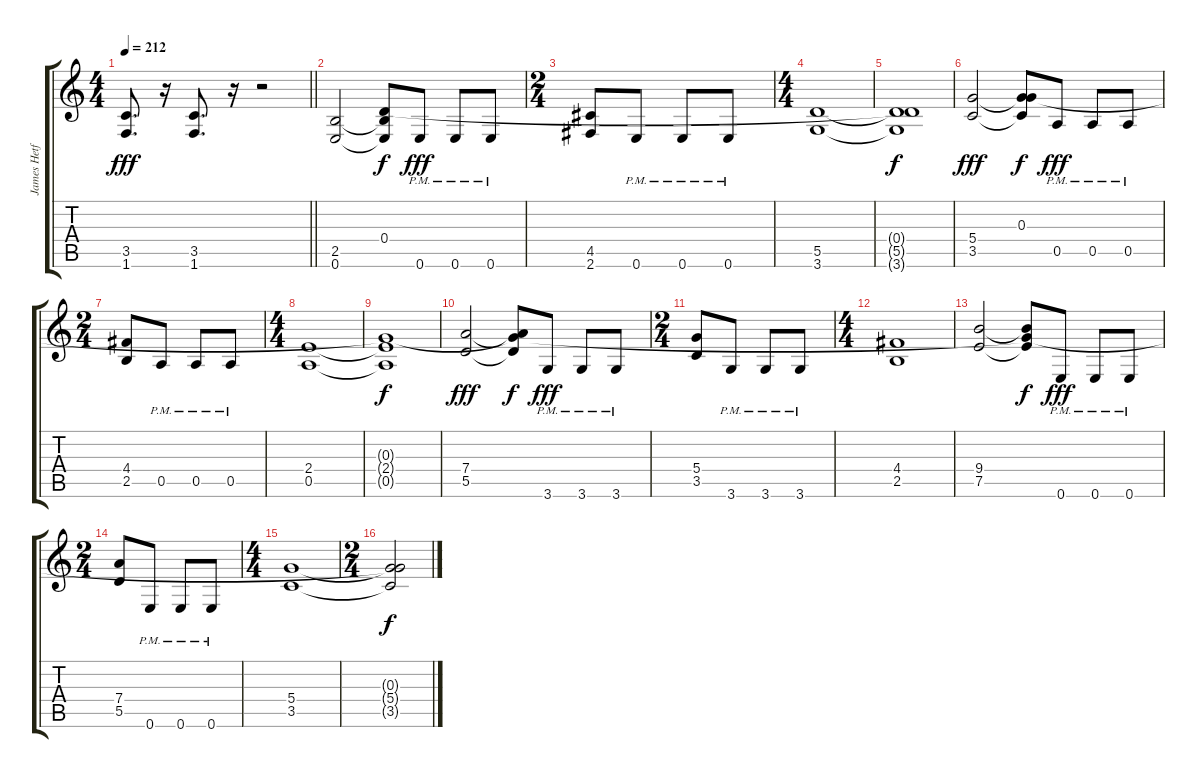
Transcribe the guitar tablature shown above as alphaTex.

\track ("James Hetfeild" "James Hetf") {instrument distortionguitar}
\staff {score tabs}
\tuning (E4 B3 G3 D3 A2 E2) {hide}
\ts (4 4)
\tempo 212
\clef g2
\barLineRight lightlight
\ks c
(3.5 1.6).8{d dy fff} r.16 (3.5 1.6).8{d} r.16 r.2 |
(2.5 0.6).2 (0.4 2.5{t} 0.6{t}).8{dy f} 0.6{pm}.8{dy fff} 0.6{pm}.8 0.6{pm}.8 |
\ts (2 4)
(4.5 2.6).8 0.6{pm}.8 0.6{pm}.8 0.6{pm}.8 |
\ts (4 4)
(5.5 3.6).1 |
(0.4{t} 5.5{t} 3.6{t}).1{dy f} |
(5.4 3.5).2{dy fff} (0.3 5.4{t} 3.5{t}).8{dy f} 0.5{pm}.8{dy fff} 0.5{pm}.8 0.5{pm}.8 |
\ts (2 4)
(4.4 2.5).8 0.5{pm}.8 0.5{pm}.8 0.5{pm}.8 |
\ts (4 4)
(2.4 0.5).1 |
(0.3{t} 2.4{t} 0.5{t}).1{dy f} |
(7.4 5.5).2{dy fff} (0.3{t} 7.4{t} 5.5{t}).8{dy f} 3.6{pm}.8{dy fff} 3.6{pm}.8 3.6{pm}.8 |
\ts (2 4)
(5.4 3.5).8 3.6{pm}.8 3.6{pm}.8 3.6{pm}.8 |
\ts (4 4)
(4.4 2.5).1 |
(9.4 7.5).2 (0.3{t} 9.4{t} 7.5{t}).8{dy f} 0.6{pm}.8{dy fff} 0.6{pm}.8 0.6{pm}.8 |
\ts (2 4)
(7.4 5.5).8 0.6{pm}.8 0.6{pm}.8 0.6{pm}.8 |
\ts (4 4)
(5.4 3.5).1 |
\ts (2 4)
(0.3{t} 5.4{t} 3.5{t}).2{dy f}
